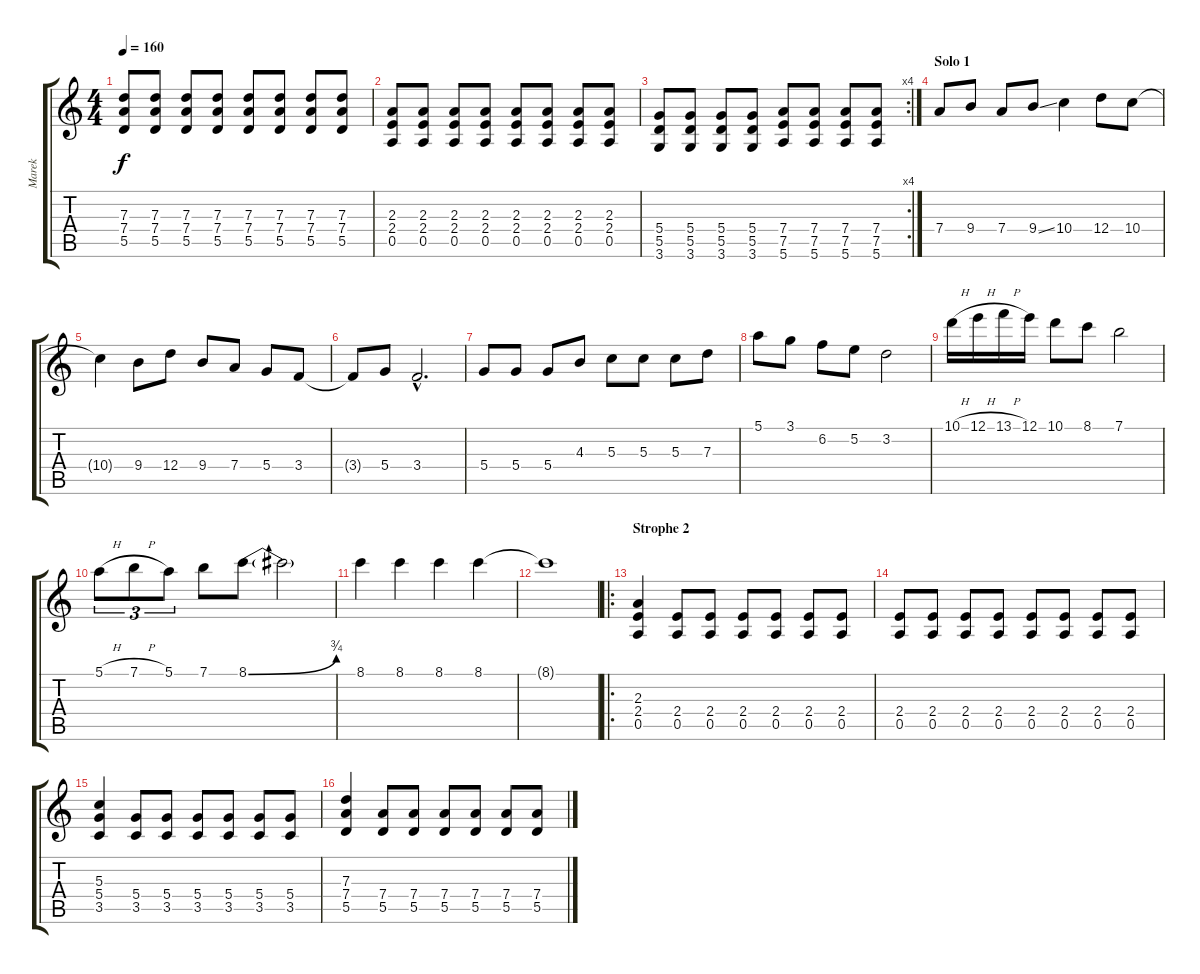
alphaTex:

\track ("Marek" "Marek") {instrument distortionguitar}
\staff {score tabs}
\tuning (E4 B3 G3 D3 A2 E2) {hide}
\ts (4 4)
\tempo 160
\clef g2
\ks c
(7.3 7.4 5.5).8{dy f} (7.3 7.4 5.5).8 (7.3 7.4 5.5).8 (7.3 7.4 5.5).8 (7.3 7.4 5.5).8 (7.3 7.4 5.5).8 (7.3 7.4 5.5).8 (7.3 7.4 5.5).8 |
(2.3 2.4 0.5).8 (2.3 2.4 0.5).8 (2.3 2.4 0.5).8 (2.3 2.4 0.5).8 (2.3 2.4 0.5).8 (2.3 2.4 0.5).8 (2.3 2.4 0.5).8 (2.3 2.4 0.5).8 |
\rc 4
(5.4 5.5 3.6).8 (5.4 5.5 3.6).8 (5.4 5.5 3.6).8 (5.4 5.5 3.6).8 (7.4 7.5 5.6).8 (7.4 7.5 5.6).8 (7.4 7.5 5.6).8 (7.4 7.5 5.6).8 |
\section ("" "Solo 1")
7.4.8 9.4.8 7.4.8 9.4{ss}.8 10.4.4 12.4.8 10.4.8 |
10.4{t}.4 9.4.8 12.4.8 9.4.8 7.4.8 5.4.8 3.4.8 |
3.4{t}.8 5.4.8 3.4{hac}.2{d} |
5.4.8 5.4.8 5.4.8 4.3.8 5.3.8 5.3.8 5.3.8 7.3.8 |
5.1.8 3.1.8 6.2.8 5.2.8 3.2.2 |
10.1{h}.16 12.1{h}.16 13.1{h}.16 12.1.16 10.1.8 8.1.8 7.1.2 |
5.1{h}.8{tu (3 2)} 7.1{h}.8{tu (3 2)} 5.1.8{tu (3 2)} 7.1.8 8.1{be (bend 0 0 60 3)}.8 8.1{t}.2 |
8.1.4 8.1.4 8.1.4 8.1.4 |
8.1{t}.1 |
\ro
\section ("" "Strophe 2")
(2.3 2.4 0.5).4 (2.4 0.5).8 (2.4 0.5).8 (2.4 0.5).8 (2.4 0.5).8 (2.4 0.5).8 (2.4 0.5).8 |
(2.4 0.5).8 (2.4 0.5).8 (2.4 0.5).8 (2.4 0.5).8 (2.4 0.5).8 (2.4 0.5).8 (2.4 0.5).8 (2.4 0.5).8 |
(5.3 5.4 3.5).4 (5.4 3.5).8 (5.4 3.5).8 (5.4 3.5).8 (5.4 3.5).8 (5.4 3.5).8 (5.4 3.5).8 |
(7.3 7.4 5.5).4 (7.4 5.5).8 (7.4 5.5).8 (7.4 5.5).8 (7.4 5.5).8 (7.4 5.5).8 (7.4 5.5).8
